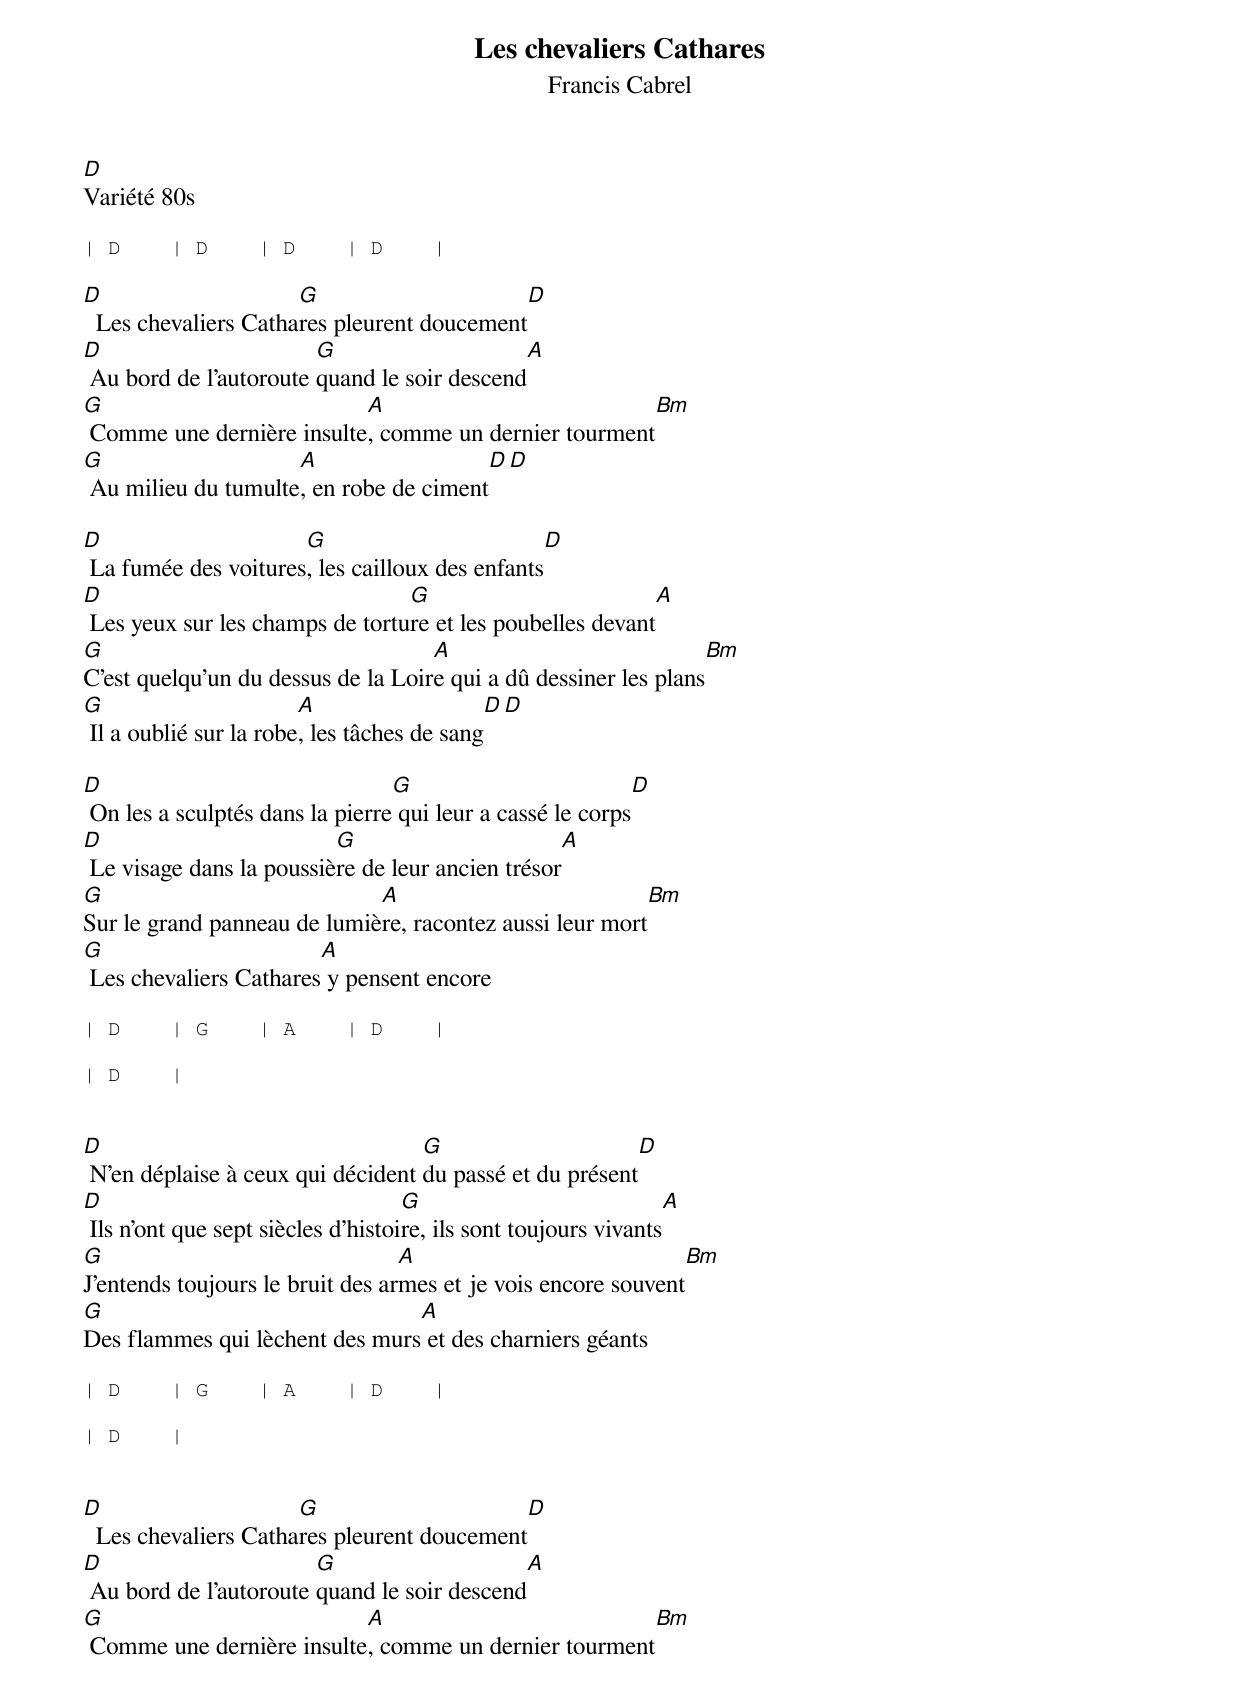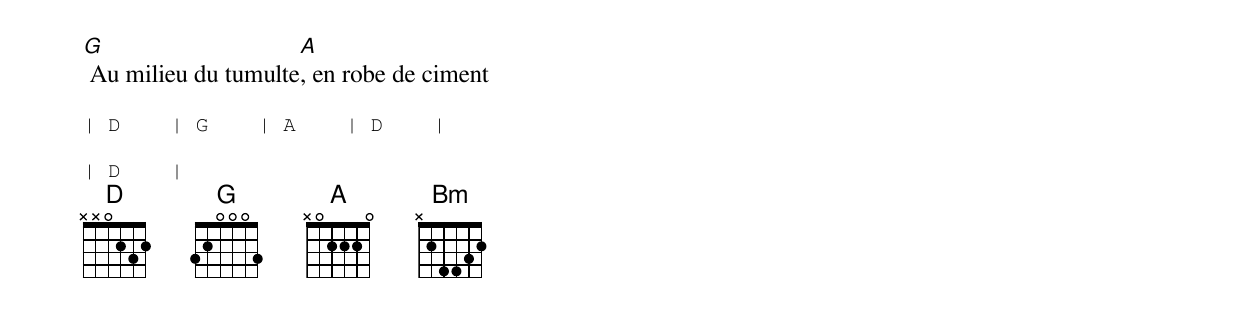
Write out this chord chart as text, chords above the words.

Les chevaliers Cathares
Francis Cabrel
D
Variété 80s

| D    | D    | D    | D    |

D                     G                     D
  Les chevaliers Cathares pleurent doucement
D                       G                    A
 Au bord de l'autoroute quand le soir descend
G                          A                          Bm
 Comme une dernière insulte, comme un dernier tourment
G                    A                  D   D
 Au milieu du tumulte, en robe de ciment

D                     G                         D
 La fumée des voitures, les cailloux des enfants
D                                G                         A
 Les yeux sur les champs de torture et les poubelles devant
G                                   A                            Bm
C'est quelqu'un du dessus de la Loire qui a dû dessiner les plans
G                       A                   D   D
 Il a oublié sur la robe, les tâches de sang

D                                G                         D
 On les a sculptés dans la pierre qui leur a cassé le corps
D                         G                       A
 Le visage dans la poussière de leur ancien trésor
G                            A                           Bm
Sur le grand panneau de lumière, racontez aussi leur mort
G                       A
 Les chevaliers Cathares y pensent encore

| D    | G    | A    | D    |

| D    |


D                                  G                     D
 N'en déplaise à ceux qui décident du passé et du présent
D                                   G                            A
 Ils n'ont que sept siècles d'histoire, ils sont toujours vivants
G                                 A                            Bm
J'entends toujours le bruit des armes et je vois encore souvent
G                               A
Des flammes qui lèchent des murs et des charniers géants

| D    | G    | A    | D    |

| D    |


D                     G                     D
  Les chevaliers Cathares pleurent doucement
D                       G                    A
 Au bord de l'autoroute quand le soir descend
G                          A                          Bm
 Comme une dernière insulte, comme un dernier tourment
G                    A
 Au milieu du tumulte, en robe de ciment

| D    | G    | A    | D    |

| D    |
